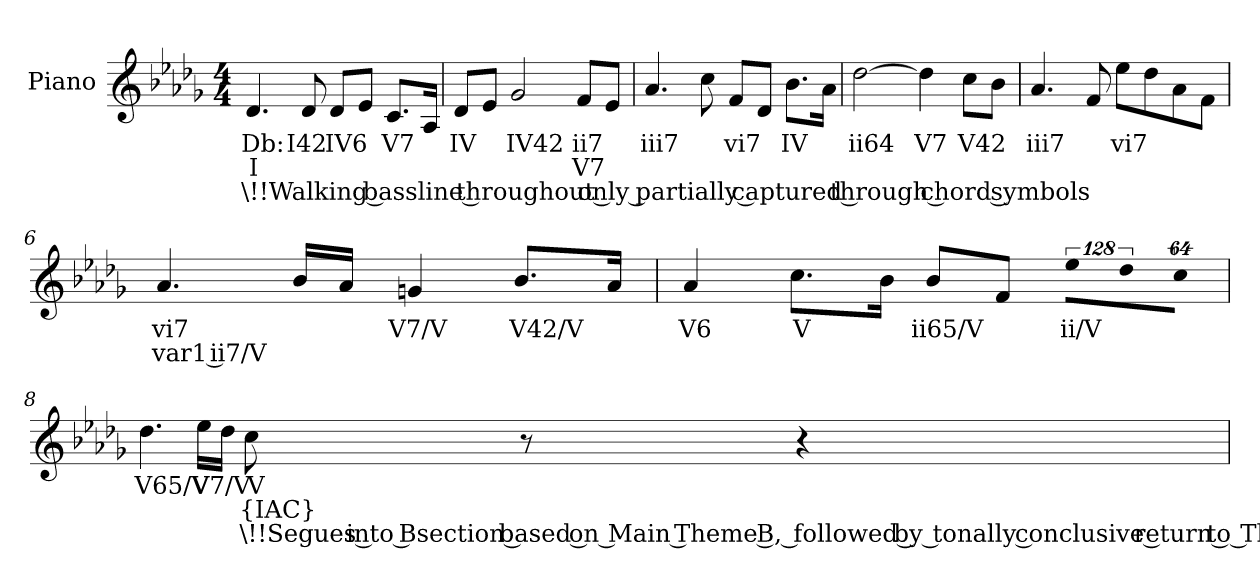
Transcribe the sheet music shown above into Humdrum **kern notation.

**kern	**text	**text	**text
*part1	*part1	*part1	*part1
*staff1	*staff1	*staff1	*staff1
*I"Piano	*	*	*
*I'Pno.	*	*	*
!!LO:PB:g=z
*clefG2	*	*	*
*k[b-e-a-d-g-]	*	*	*
*D-:	*	*	*
*M4/4	*	*	*
*MM120	*	*	*
=1	=1	=1	=1
!	!LO:LY:b:color=#000000	!LO:LY:b:color=#000000	!LO:LY:b:color=#000000
4.d-i/	Db:	I	\!!Walking bassline throughout only partially captured through chord symbols
!	!LO:LY:b:color=#000000	!	!
8d-i/	I42	.	.
!	!LO:LY:b:color=#000000	!	!
8d-i/L	IV6	.	.
8e-i/J	.	.	.
!	!LO:LY:b:color=#000000	!	!
8.ci/L	V7	.	.
16A-i/Jk	.	.	.
=2	=2	=2	=2
!	!LO:LY:b:color=#000000	!	!
8d-i/L	IV	.	.
8e-i/J	.	.	.
!	!LO:LY:b:color=#000000	!	!
2g-i/	IV42	.	.
!	!LO:LY:b:color=#000000	!LO:LY:b:color=#000000	!
8fi/L	ii7	V7	.
8e-i/J	.	.	.
!!LO:LB:g=z
=3	=3	=3	=3
!	!LO:LY:b:color=#000000	!	!
4.a-i/	iii7	.	.
8cci\	.	.	.
!	!LO:LY:b:color=#000000	!	!
8fi/L	vi7	.	.
8d-i/J	.	.	.
!	!LO:LY:b:color=#000000	!	!
8.b-i\L	IV	.	.
16a-i\Jk	.	.	.
=4	=4	=4	=4
!	!LO:LY:b:color=#000000	!	!
[>2dd-i\	ii64	.	.
!	!LO:LY:b:color=#000000	!	!
4dd-i\]	V7	.	.
!	!LO:LY:b:color=#000000	!	!
8cci\L	V42	.	.
8b-i\J	.	.	.
!!LO:LB:g=z
=5	=5	=5	=5
!	!LO:LY:b:color=#000000	!	!
4.a-i/	iii7	.	.
8fi/	.	.	.
!	!LO:LY:b:color=#000000	!	!
8ee-i\L	vi7	.	.
8dd-i\	.	.	.
8a-i\	.	.	.
8fi\J	.	.	.
=6	=6	=6	=6
!	!LO:LY:b:color=#000000	!LO:LY:b:color=#000000	!
4.a-i/	vi7	var1 ii7/V	.
16b-i/LL	.	.	.
16a-i/JJ	.	.	.
!	!LO:LY:b:color=#000000	!	!
4gni/	V7/V	.	.
!	!LO:LY:b:color=#000000	!	!
8.b-i/L	V42/V	.	.
16a-i/Jk	.	.	.
!!LO:LB:g=z
=7	=7	=7	=7
!	!LO:LY:b:color=#000000	!	!
4a-i/	V6	.	.
!	!LO:LY:b:color=#000000	!	!
8.cci\L	V	.	.
16b-i\Jk	.	.	.
!	!LO:LY:b:color=#000000	!	!
8b-i/L	ii65/V	.	.
8fi/J	.	.	.
!LO:N:vis=8	!	!	!
!	!LO:LY:b:color=#000000	!	!
1024%85ee-i\L	ii/V	.	.
!LO:N:vis=8	!	!	!
1024%85dd-i\	.	.	.
!LO:N:vis=8	!	!	!
512%43cci\J	.	.	.
=8	=8	=8	=8
!	!LO:LY:b:color=#000000	!	!
4.dd-i\	V65/V	.	.
!	!LO:LY:b:color=#000000	!	!
16ee-i\LL	V7/V	.	.
16dd-i\JJ	.	.	.
!	!LO:LY:b:color=#000000	!LO:LY:b:color=#000000	!LO:LY:b:color=#000000
8cci\	V	{IAC}	\!!Segues into Bsection based on Main Theme B, followed by tonally conclusive return to Throne Room theme-
8r	.	.	.
!	!LO:LY:b:color=#000000	!	!
4r	||	.	.
=	=	=	=
*-	*-	*-	*-
